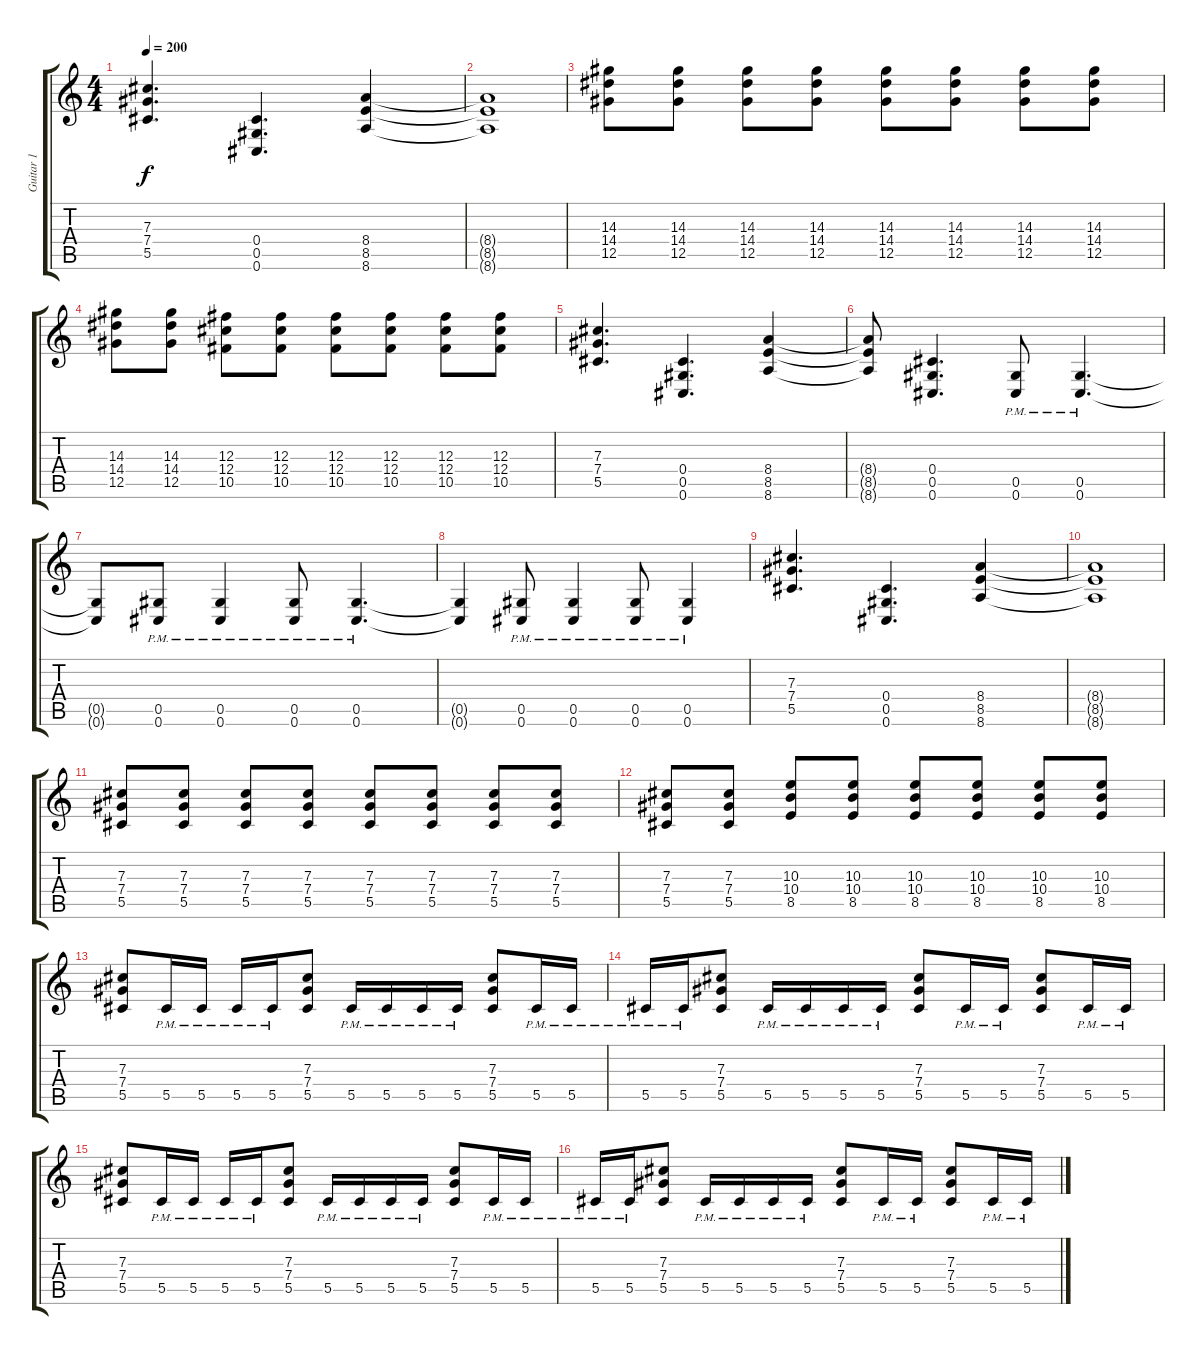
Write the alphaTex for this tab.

\track ("Guitar 1" "Guitar 1") {instrument overdrivenguitar}
\staff {score tabs}
\tuning (Eb4 Bb3 Gb3 Db3 Ab2 Db2) {hide}
\ts (4 4)
\tempo 200
\clef g2
\ks c
(7.3 7.4 5.5).4{d dy f} (0.4 0.5 0.6).4{d} (8.4 8.5 8.6).4 |
(8.4{t} 8.5{t} 8.6{t}).1 |
(14.3 14.4 12.5).8 (14.3 14.4 12.5).8 (14.3 14.4 12.5).8 (14.3 14.4 12.5).8 (14.3 14.4 12.5).8 (14.3 14.4 12.5).8 (14.3 14.4 12.5).8 (14.3 14.4 12.5).8 |
(14.3 14.4 12.5).8 (14.3 14.4 12.5).8 (12.3 12.4 10.5).8 (12.3 12.4 10.5).8 (12.3 12.4 10.5).8 (12.3 12.4 10.5).8 (12.3 12.4 10.5).8 (12.3 12.4 10.5).8 |
(7.3 7.4 5.5).4{d} (0.4 0.5 0.6).4{d} (8.4 8.5 8.6).4 |
(8.4{t} 8.5{t} 8.6{t}).8 (0.4 0.5 0.6).4{d} (0.5{pm} 0.6{pm}).8 (0.5{pm} 0.6{pm}).4{d} |
(0.5{t} 0.6{t}).8 (0.5{pm} 0.6{pm}).8 (0.5{pm} 0.6{pm}).4 (0.5{pm} 0.6{pm}).8 (0.5{pm} 0.6{pm}).4{d} |
(0.5{t} 0.6{t}).4 (0.5{pm} 0.6{pm}).8 (0.5{pm} 0.6{pm}).4 (0.5{pm} 0.6{pm}).8 (0.5{pm} 0.6{pm}).4 |
(7.3 7.4 5.5).4{d} (0.4 0.5 0.6).4{d} (8.4 8.5 8.6).4 |
(8.4{t} 8.5{t} 8.6{t}).1 |
(7.3 7.4 5.5).8 (7.3 7.4 5.5).8 (7.3 7.4 5.5).8 (7.3 7.4 5.5).8 (7.3 7.4 5.5).8 (7.3 7.4 5.5).8 (7.3 7.4 5.5).8 (7.3 7.4 5.5).8 |
(7.3 7.4 5.5).8 (7.3 7.4 5.5).8 (10.3 10.4 8.5).8 (10.3 10.4 8.5).8 (10.3 10.4 8.5).8 (10.3 10.4 8.5).8 (10.3 10.4 8.5).8 (10.3 10.4 8.5).8 |
(7.3 7.4 5.5).8 5.5{pm}.16 5.5{pm}.16 5.5{pm}.16 5.5{pm}.16 (7.3 7.4 5.5).8 5.5{pm}.16 5.5{pm}.16 5.5{pm}.16 5.5{pm}.16 (7.3 7.4 5.5).8 5.5{pm}.16 5.5{pm}.16 |
5.5{pm}.16 5.5{pm}.16 (7.3 7.4 5.5).8 5.5{pm}.16 5.5{pm}.16 5.5{pm}.16 5.5{pm}.16 (7.3 7.4 5.5).8 5.5{pm}.16 5.5{pm}.16 (7.3 7.4 5.5).8 5.5{pm}.16 5.5{pm}.16 |
(7.3 7.4 5.5).8 5.5{pm}.16 5.5{pm}.16 5.5{pm}.16 5.5{pm}.16 (7.3 7.4 5.5).8 5.5{pm}.16 5.5{pm}.16 5.5{pm}.16 5.5{pm}.16 (7.3 7.4 5.5).8 5.5{pm}.16 5.5{pm}.16 |
5.5{pm}.16 5.5{pm}.16 (7.3 7.4 5.5).8 5.5{pm}.16 5.5{pm}.16 5.5{pm}.16 5.5{pm}.16 (7.3 7.4 5.5).8 5.5{pm}.16 5.5{pm}.16 (7.3 7.4 5.5).8 5.5{pm}.16 5.5{pm}.16
